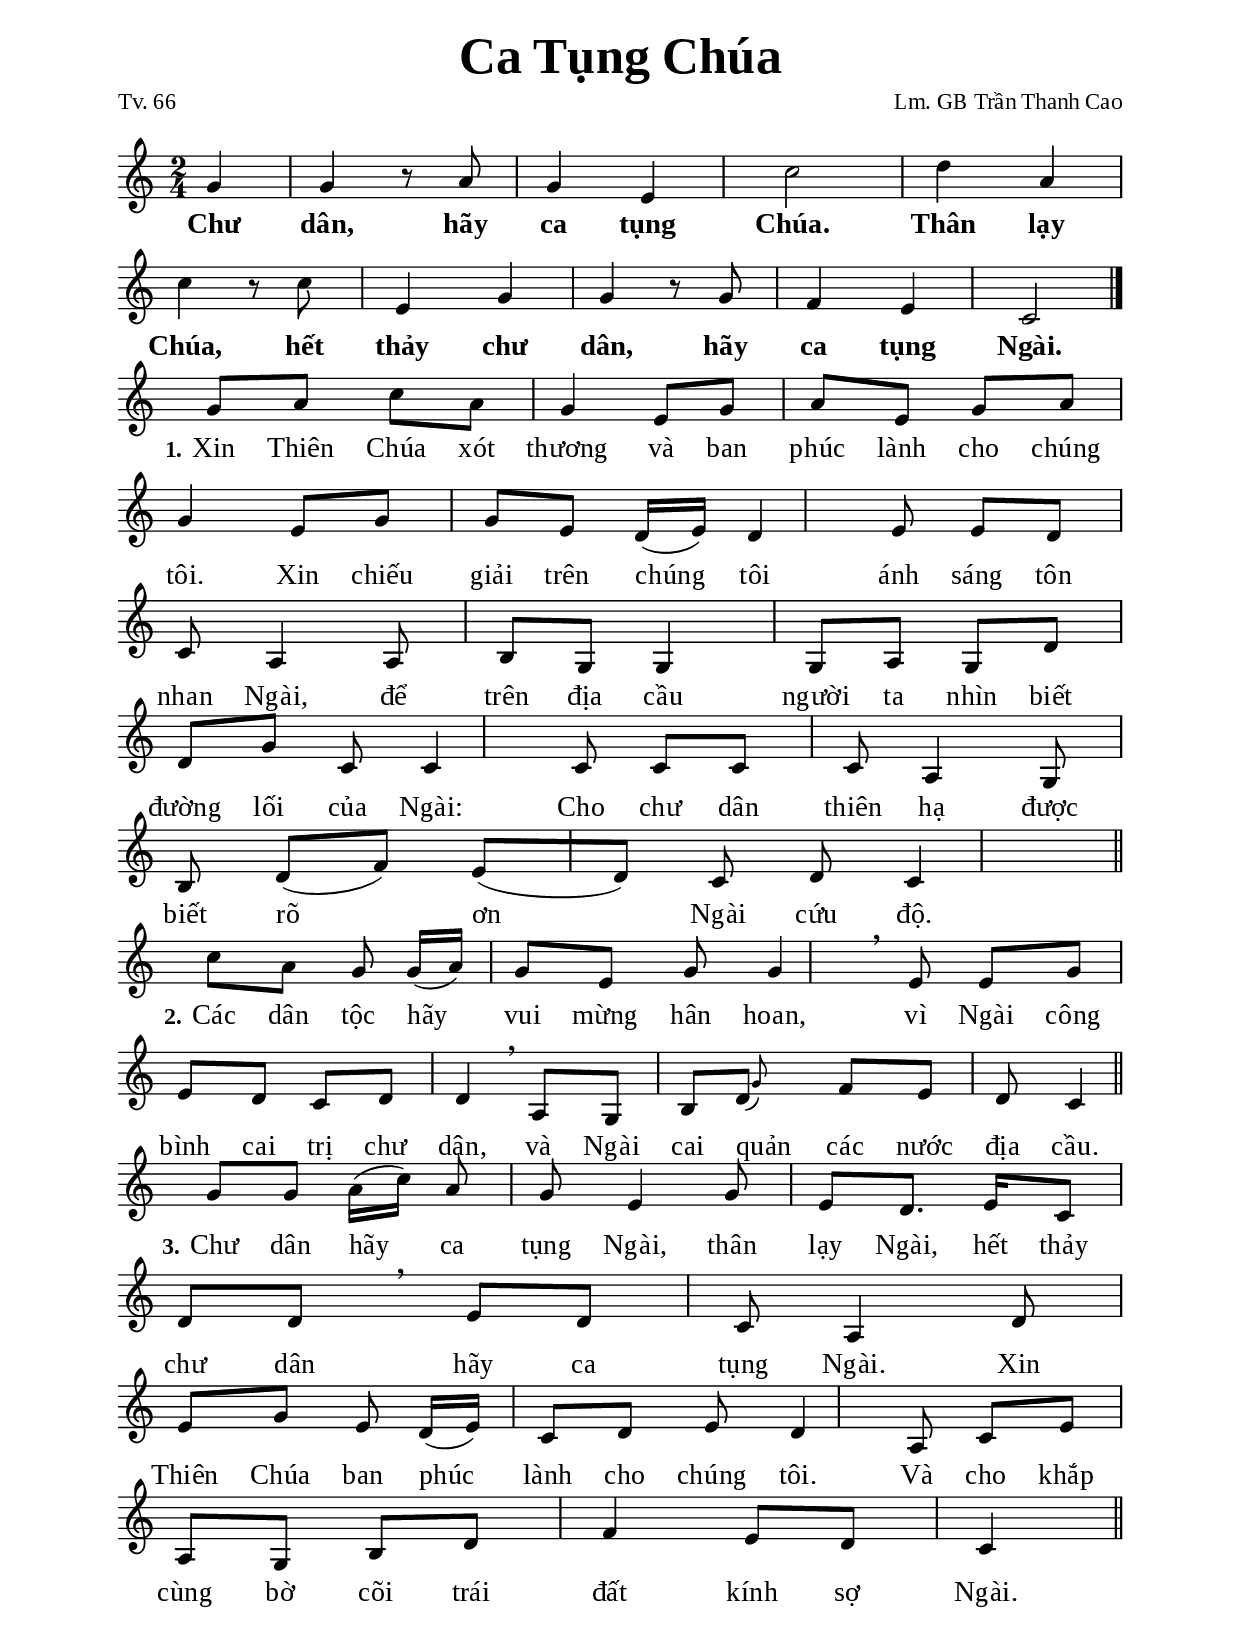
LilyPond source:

% Cài đặt chung
\version "2.22.1"
\include "english.ly"

\header {
  title = \markup { \fontsize #3 "Ca Tụng Chúa" }
  poet = "Tv. 66"
  composer = "Lm. GB Trần Thanh Cao"
  arranger = " "
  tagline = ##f
}

% Nhạc điệp khúc
nhacDiepKhuc= \relative c'' {
  \partial 4 g4 |
  g r8 a |
  g4 e |
  c'2 |
  d4 a |
  c4 r8 c |
  e,4 g |
  g r8 g |
  f4 e |
  c2 \bar "|."
}

% Nhạc phiên khúc
nhacPhienKhucMot = \relative c'' {
  g8 a c a g4 e8 g a e g a g4
  e8 g g e d16 ([e]) d4
  e8 e d c a4
  a8 b g g4 g8 a g d' d g c, c4
  c8 c c c a4 g8 b d ([f]) e ([d]) c d c4 \bar "||"
}


nhacPhienKhucHai = \relative c'' {
  #(define afterGraceFraction (cons 1 4))
  c8 a g g16 ([a]) g8 e g g4 \breathe
  e8 e g e d c d d4 \breathe
  a8 g b
  \afterGrace d8 (\tweak font-size #-4 g)
  f e d c4 \bar "||"
}

nhacPhienKhucBa = \relative c'' {
  g8 g a16 ([c]) a8 g e4
  g8 e d8. e16 c8 d d \breathe
  e8 d c a4 d8 e g e d16 ([e]) c8 d e d4
  a8 c e a, g b d f4 e8 d c4 \bar "||"
}

% Lời điệp khúc
loiDiepKhuc = \lyricmode {
  Chư dân, hãy ca tụng Chúa.
  Thân lạy Chúa,
  hết thảy chư dân, hãy ca tụng Ngài.
}

% Lời phiên khúc
loiPhienKhucMot = \lyricmode {
  \set stanza = #"1."
  Xin Thiên Chúa xót thương
  và ban phúc lành cho chúng tôi.
  Xin chiếu giải trên chúng tôi ánh sáng tôn nhan Ngài,
  để trên địa cầu người ta nhìn biết đường lối của Ngài:
  Cho chư dân thiên hạ được biết rõ ơn Ngài cứu độ.
}

loiPhienKhucHai = \lyricmode {
  \set stanza = #"2."
  Các dân tộc hãy vui mừng hân hoan,
  vì Ngài công bình cai trị chư dân,
  và Ngài cai quản các nước địa cầu.
}

loiPhienKhucBa = \lyricmode {
  \set stanza = #"3."
  Chư dân hãy ca tụng Ngài,
  thân lạy Ngài, hết thảy chư dân hãy ca tụng Ngài.
  Xin Thiên Chúa ban phúc lành cho chúng tôi.
  Và cho khắp cùng bờ cõi trái đất kính sợ Ngài.
}

% Dàn trang
\paper {
  #(set-paper-size "a4")
  top-margin = 20\mm
  bottom-margin = 10\mm
  left-margin = 20\mm
  right-margin = 20\mm
  indent = #0
  #(define fonts
    (make-pango-font-tree
      "Liberation Serif"
      "Liberation Serif"
      "Liberation Serif"
      (/ 20 20)))
  page-count = #1
  system-system-spacing = #'((basic-distance . 12)
                             (minimum-distance . 12)
                             (padding . 1))
  score-system-spacing = #'((basic-distance . 12)
                             (minimum-distance . 12)
                             (padding . 1))
}

% Thiết lập tông và nhịp
TongNhip = { \key c \major \time 2/4 }

\score {
  \new ChoirStaff <<
    \new Staff = diepKhuc \with {
        \consists "Merge_rests_engraver"
        %\magnifyStaff #(magstep +1)
      }
      <<
      \new Voice = beSop {
        \TongNhip \stemNeutral \nhacDiepKhuc
      }
    >>
    \new Lyrics \with {
          \override VerticalAxisGroup.
            nonstaff-relatedstaff-spacing.padding = #1
          \override VerticalAxisGroup.
            nonstaff-unrelatedstaff-spacing.padding = #1
        }
        \lyricsto beSop \loiDiepKhuc
  >>
  \layout {
    \override Lyrics.LyricText.font-series = #'bold
    \override Lyrics.LyricText.font-size = #+2
    \override Lyrics.LyricSpace.minimum-distance = #5
    \override Score.BarNumber.break-visibility = ##(#f #f #f)
    \override Score.SpacingSpanner.uniform-stretching = ##t
  }
}

\score {
  \new ChoirStaff <<
    \new Staff = phienKhuc \with {
        %\magnifyStaff #(magstep +1)
      }
      <<
      \new Voice = beSop {
        \TongNhip \nhacPhienKhucMot
      }
    >>
    \new Lyrics \with {
          \override VerticalAxisGroup.
            nonstaff-relatedstaff-spacing.padding = #1
          \override VerticalAxisGroup.
            nonstaff-unrelatedstaff-spacing.padding = #1
        }
        \lyricsto beSop \loiPhienKhucMot
  >>
  \layout {
    \override Staff.TimeSignature.transparent = ##t
    \override Lyrics.LyricText.font-size = #+2
    \override Lyrics.LyricSpace.minimum-distance = #3
    \override Score.BarNumber.break-visibility = ##(#f #f #f)
    \override Score.SpacingSpanner.uniform-stretching = ##t
    \set Score.barAlways = ##t
    \set Score.defaultBarType = ""
  } 
}

\score {
  \new ChoirStaff <<
    \new Staff = phienKhuc \with {
        %\magnifyStaff #(magstep +1)
      }
      <<
      \new Voice = beSop {
        \TongNhip \nhacPhienKhucHai
      }
    >>
    \new Lyrics \with {
          \override VerticalAxisGroup.
            nonstaff-relatedstaff-spacing.padding = #1
          \override VerticalAxisGroup.
            nonstaff-unrelatedstaff-spacing.padding = #1
        }
        \lyricsto beSop \loiPhienKhucHai
  >>
  \layout {
    \override Staff.TimeSignature.transparent = ##t
    \override Lyrics.LyricText.font-size = #+2
    \override Lyrics.LyricSpace.minimum-distance = #3
    \override Score.BarNumber.break-visibility = ##(#f #f #f)
    \override Score.SpacingSpanner.uniform-stretching = ##t
    \set Score.barAlways = ##t
    \set Score.defaultBarType = ""
  } 
}

\score {
  \new ChoirStaff <<
    \new Staff = phienKhuc \with {
        %\magnifyStaff #(magstep +1)
      }
      <<
      \new Voice = beSop {
        \TongNhip \nhacPhienKhucBa
      }
    >>
    \new Lyrics \with {
          \override VerticalAxisGroup.
            nonstaff-relatedstaff-spacing.padding = #1
          \override VerticalAxisGroup.
            nonstaff-unrelatedstaff-spacing.padding = #1
        }
        \lyricsto beSop \loiPhienKhucBa
  >>
  \layout {
    \override Staff.TimeSignature.transparent = ##t
    \override Lyrics.LyricText.font-size = #+2
    \override Lyrics.LyricSpace.minimum-distance = #3
    \override Score.BarNumber.break-visibility = ##(#f #f #f)
    \override Score.SpacingSpanner.uniform-stretching = ##t
    \set Score.barAlways = ##t
    \set Score.defaultBarType = ""
  } 
}
